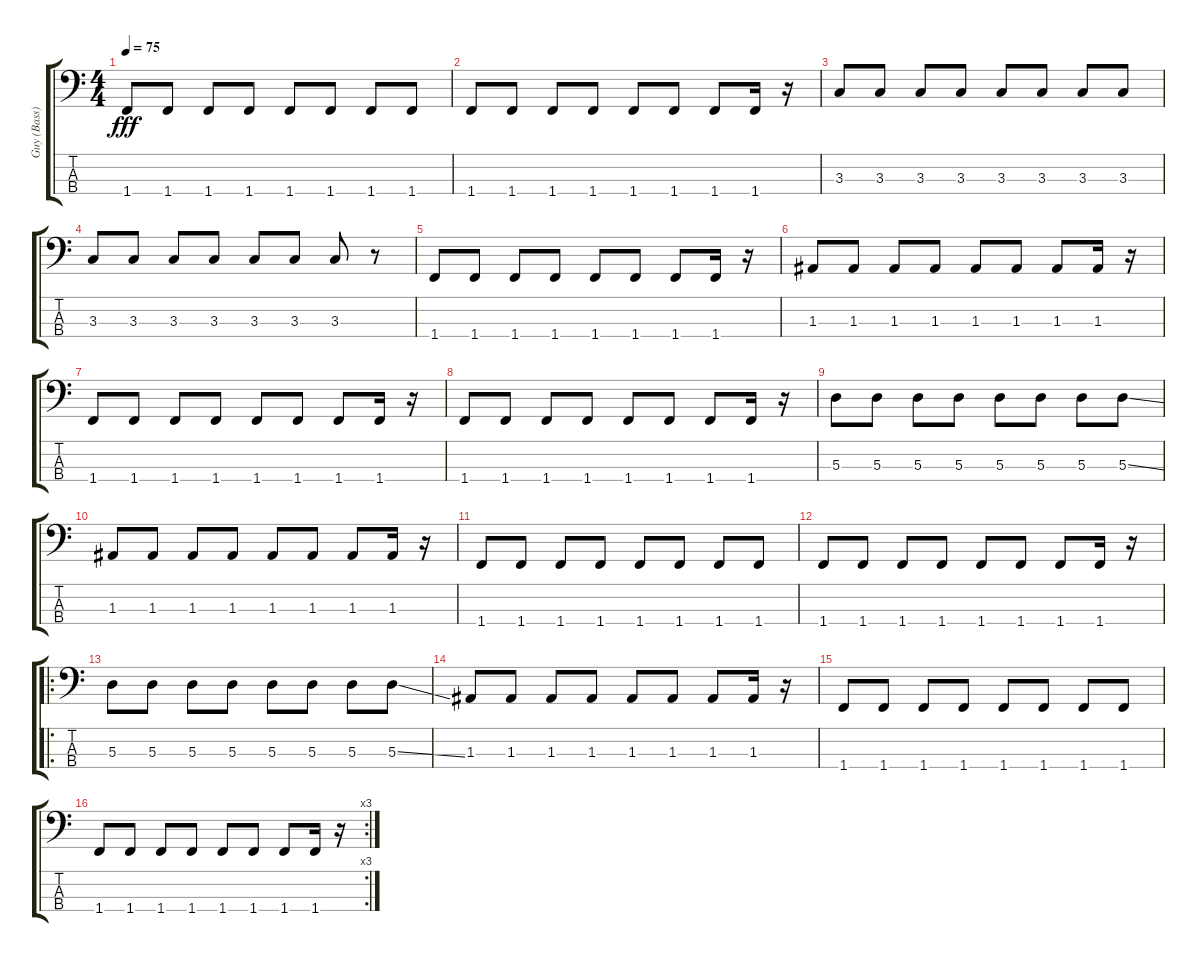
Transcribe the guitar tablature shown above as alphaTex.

\track ("Guy (Bass)" "Guy (Bass)") {instrument electricbassfinger}
\staff {score tabs}
\tuning (G2 D2 A1 E1) {hide}
\ts (4 4)
\tempo 75
\clef f4
\ks c
1.4.8{dy fff} 1.4.8 1.4.8 1.4.8 1.4.8 1.4.8 1.4.8 1.4.8 |
1.4.8 1.4.8 1.4.8 1.4.8 1.4.8 1.4.8 1.4.8 1.4.16 r.16 |
3.3.8 3.3.8 3.3.8 3.3.8 3.3.8 3.3.8 3.3.8 3.3.8 |
3.3.8 3.3.8 3.3.8 3.3.8 3.3.8 3.3.8 3.3.8 r.8 |
1.4.8 1.4.8 1.4.8 1.4.8 1.4.8 1.4.8 1.4.8 1.4.16 r.16 |
1.3.8 1.3.8 1.3.8 1.3.8 1.3.8 1.3.8 1.3.8 1.3.16 r.16 |
1.4.8 1.4.8 1.4.8 1.4.8 1.4.8 1.4.8 1.4.8 1.4.16 r.16 |
1.4.8 1.4.8 1.4.8 1.4.8 1.4.8 1.4.8 1.4.8 1.4.16 r.16 |
5.3.8 5.3.8 5.3.8 5.3.8 5.3.8 5.3.8 5.3.8 5.3{ss}.8 |
1.3.8 1.3.8 1.3.8 1.3.8 1.3.8 1.3.8 1.3.8 1.3.16 r.16 |
1.4.8 1.4.8 1.4.8 1.4.8 1.4.8 1.4.8 1.4.8 1.4.8 |
1.4.8 1.4.8 1.4.8 1.4.8 1.4.8 1.4.8 1.4.8 1.4.16 r.16 |
\ro
5.3.8 5.3.8 5.3.8 5.3.8 5.3.8 5.3.8 5.3.8 5.3{ss}.8 |
1.3.8 1.3.8 1.3.8 1.3.8 1.3.8 1.3.8 1.3.8 1.3.16 r.16 |
1.4.8 1.4.8 1.4.8 1.4.8 1.4.8 1.4.8 1.4.8 1.4.8 |
\rc 3
1.4.8 1.4.8 1.4.8 1.4.8 1.4.8 1.4.8 1.4.8 1.4.16 r.16
